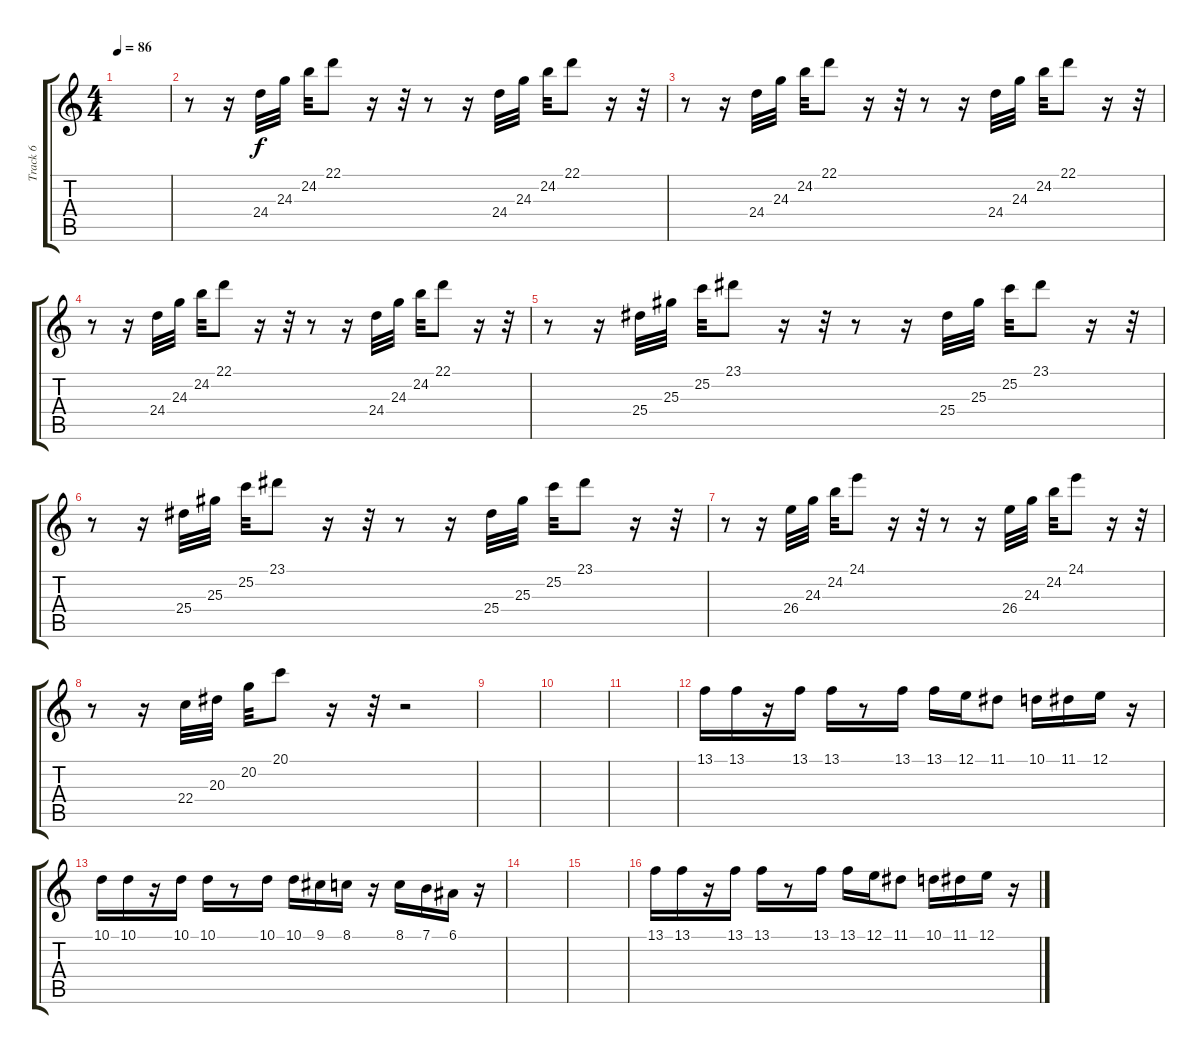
\track ("Track 6" "Track 6") {instrument flute}
\staff {score tabs}
\tuning (E4 B3 G3 D3 A2 E2) {hide}
\ts (4 4)
\tempo 86
\clef g2
\ks c
|
r.8 r.16 24.4.32 24.3.32 24.2.32 22.1.8 r.16 r.32 r.8 r.16 24.4.32 24.3.32 24.2.32 22.1.8 r.16 r.32 |
r.8 r.16 24.4.32 24.3.32 24.2.32 22.1.8 r.16 r.32 r.8 r.16 24.4.32 24.3.32 24.2.32 22.1.8 r.16 r.32 |
r.8 r.16 24.4.32 24.3.32 24.2.32 22.1.8 r.16 r.32 r.8 r.16 24.4.32 24.3.32 24.2.32 22.1.8 r.16 r.32 |
r.8 r.16 25.4.32 25.3.32 25.2.32 23.1.8 r.16 r.32 r.8 r.16 25.4.32 25.3.32 25.2.32 23.1.8 r.16 r.32 |
r.8 r.16 25.4.32 25.3.32 25.2.32 23.1.8 r.16 r.32 r.8 r.16 25.4.32 25.3.32 25.2.32 23.1.8 r.16 r.32 |
r.8 r.16 26.4.32 24.3.32 24.2.32 24.1.8 r.16 r.32 r.8 r.16 26.4.32 24.3.32 24.2.32 24.1.8 r.16 r.32 |
r.8 r.16 22.4.32 20.3.32 20.2.32 20.1.8 r.16 r.32 r.2 |
|
|
|
13.1.16{volume 8 instrument musicbox} 13.1.16 r.16 13.1.16 13.1.16 r.8 13.1.16 13.1.16 12.1.16 11.1.8 10.1.16 11.1.16 12.1.16 r.16 |
10.1.16 10.1.16 r.16 10.1.16 10.1.16 r.8 10.1.16 10.1.16 9.1.16 8.1.16 r.16 8.1.16 7.1.16 6.1.16 r.16 |
|
|
13.1.16 13.1.16 r.16 13.1.16 13.1.16 r.8 13.1.16 13.1.16 12.1.16 11.1.8 10.1.16 11.1.16 12.1.16 r.16
